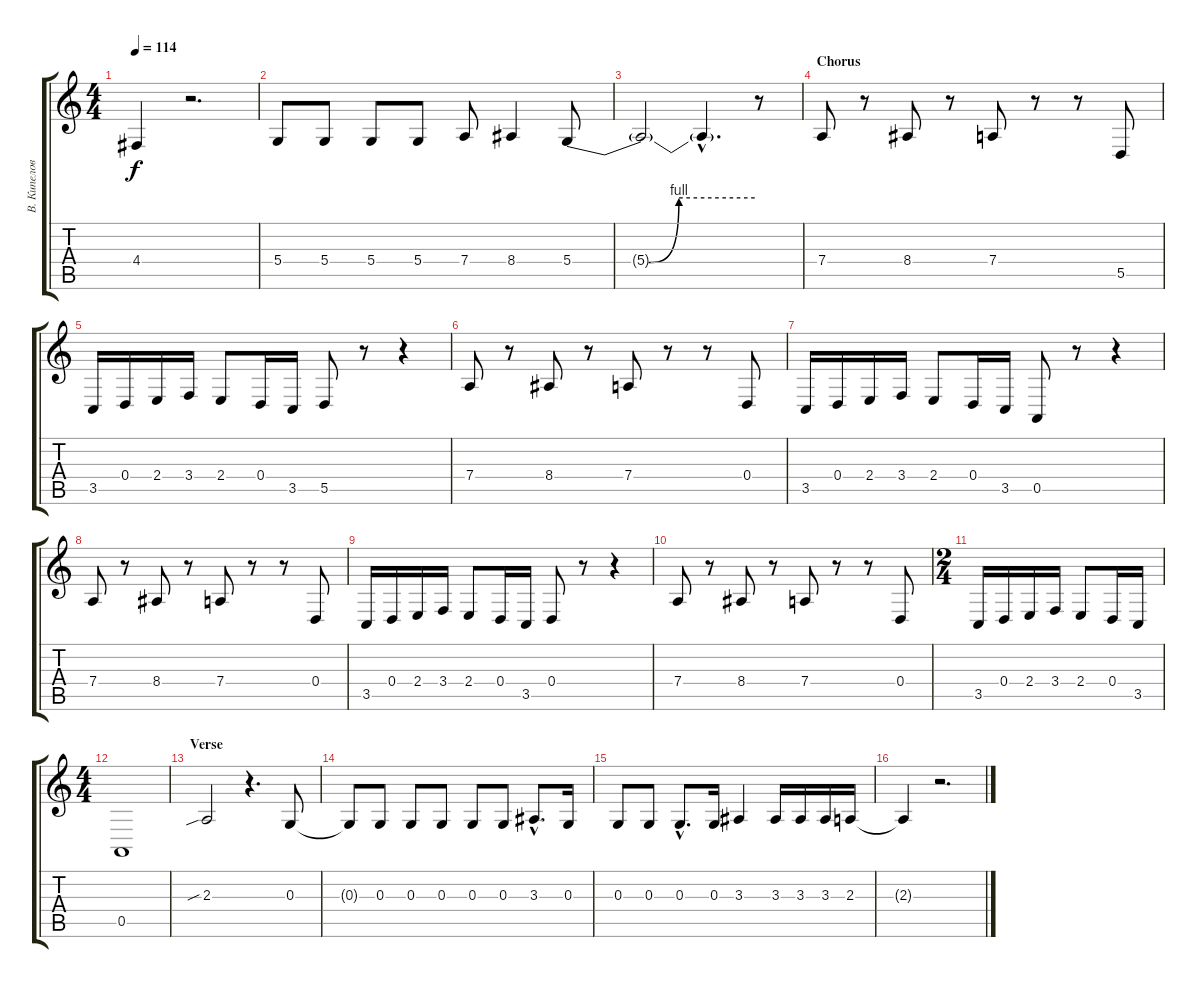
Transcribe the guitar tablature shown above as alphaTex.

\track ("B. Кипелов" "B. Кипелов") {instrument tenorsax}
\staff {score tabs}
\tuning (E4 B3 G3 D3 A2 E2) {hide}
\ts (4 4)
\tempo 114
\clef g2
\ks c
4.4{t}.4{dy f} r.2{d} |
5.4.8 5.4.8 5.4.8 5.4.8 7.4.8 8.4.4 5.4{be (custom 0 0 25 0 35 4 60 4)}.8 |
5.4{t}.2 5.4{hac t}.4{d} r.8 |
\section ("" "Chorus")
7.4.8 r.8 8.4.8 r.8 7.4.8 r.8 r.8 5.5.8 |
3.5.16 0.4.16 2.4.16 3.4.16 2.4.8 0.4.16 3.5.16 5.5.8 r.8 r.4 |
7.4.8 r.8 8.4.8 r.8 7.4.8 r.8 r.8 0.4.8 |
3.5.16 0.4.16 2.4.16 3.4.16 2.4.8 0.4.16 3.5.16 0.5.8 r.8 r.4 |
7.4.8 r.8 8.4.8 r.8 7.4.8 r.8 r.8 0.4.8 |
3.5.16 0.4.16 2.4.16 3.4.16 2.4.8 0.4.16 3.5.16 0.4.8 r.8 r.4 |
7.4.8 r.8 8.4.8 r.8 7.4.8 r.8 r.8 0.4.8 |
\ts (2 4)
3.5.16 0.4.16 2.4.16 3.4.16 2.4.8 0.4.16 3.5.16 |
\ts (4 4)
0.5.1 |
\section ("" "Verse")
2.3{sib}.2 r.4{d} 0.3.8 |
0.3{t}.8 0.3.8 0.3.8 0.3.8 0.3.8 0.3.8 3.3{hac}.8{d} 0.3.16 |
0.3.8 0.3.8 0.3{hac}.8{d} 0.3.16 3.3.4 3.3.16 3.3.16 3.3.16 2.3.16 |
2.3{t}.4 r.2{d}
